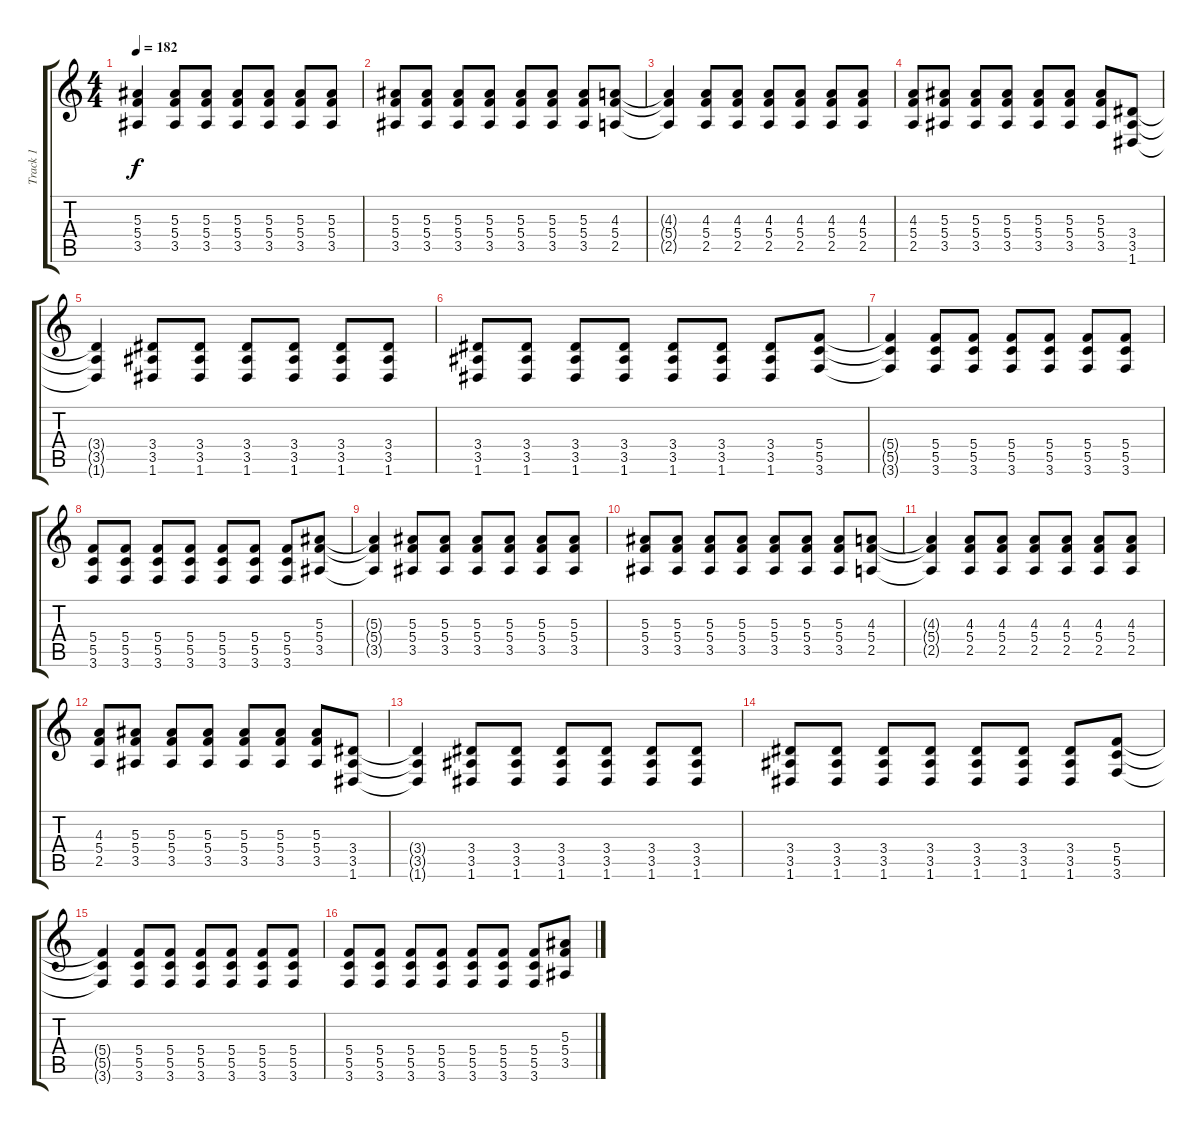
\track ("Track 1" "Track 1") {instrument distortionguitar}
\staff {score tabs}
\tuning (D4 A3 F3 C3 G2 D2) {hide}
\ts (4 4)
\tempo 182
\clef g2
\ks c
(5.3{t} 5.4{t} 3.5{t}).4{dy f} (5.3 5.4 3.5).8 (5.3 5.4 3.5).8 (5.3 5.4 3.5).8 (5.3 5.4 3.5).8 (5.3 5.4 3.5).8 (5.3 5.4 3.5).8 |
(5.3 5.4 3.5).8 (5.3 5.4 3.5).8 (5.3 5.4 3.5).8 (5.3 5.4 3.5).8 (5.3 5.4 3.5).8 (5.3 5.4 3.5).8 (5.3 5.4 3.5).8 (4.3 5.4 2.5).8 |
(4.3{t} 5.4{t} 2.5{t}).4 (4.3 5.4 2.5).8 (4.3 5.4 2.5).8 (4.3 5.4 2.5).8 (4.3 5.4 2.5).8 (4.3 5.4 2.5).8 (4.3 5.4 2.5).8 |
(4.3 5.4 2.5).8 (5.3 5.4 3.5).8 (5.3 5.4 3.5).8 (5.3 5.4 3.5).8 (5.3 5.4 3.5).8 (5.3 5.4 3.5).8 (5.3 5.4 3.5).8 (3.4 3.5 1.6).8 |
(3.4{t} 3.5{t} 1.6{t}).4 (3.4 3.5 1.6).8 (3.4 3.5 1.6).8 (3.4 3.5 1.6).8 (3.4 3.5 1.6).8 (3.4 3.5 1.6).8 (3.4 3.5 1.6).8 |
(3.4 3.5 1.6).8 (3.4 3.5 1.6).8 (3.4 3.5 1.6).8 (3.4 3.5 1.6).8 (3.4 3.5 1.6).8 (3.4 3.5 1.6).8 (3.4 3.5 1.6).8 (5.4 5.5 3.6).8 |
(5.4{t} 5.5{t} 3.6{t}).4 (5.4 5.5 3.6).8 (5.4 5.5 3.6).8 (5.4 5.5 3.6).8 (5.4 5.5 3.6).8 (5.4 5.5 3.6).8 (5.4 5.5 3.6).8 |
(5.4 5.5 3.6).8 (5.4 5.5 3.6).8 (5.4 5.5 3.6).8 (5.4 5.5 3.6).8 (5.4 5.5 3.6).8 (5.4 5.5 3.6).8 (5.4 5.5 3.6).8 (5.3 5.4 3.5).8 |
(5.3{t} 5.4{t} 3.5{t}).4 (5.3 5.4 3.5).8 (5.3 5.4 3.5).8 (5.3 5.4 3.5).8 (5.3 5.4 3.5).8 (5.3 5.4 3.5).8 (5.3 5.4 3.5).8 |
(5.3 5.4 3.5).8 (5.3 5.4 3.5).8 (5.3 5.4 3.5).8 (5.3 5.4 3.5).8 (5.3 5.4 3.5).8 (5.3 5.4 3.5).8 (5.3 5.4 3.5).8 (4.3 5.4 2.5).8 |
(4.3{t} 5.4{t} 2.5{t}).4 (4.3 5.4 2.5).8 (4.3 5.4 2.5).8 (4.3 5.4 2.5).8 (4.3 5.4 2.5).8 (4.3 5.4 2.5).8 (4.3 5.4 2.5).8 |
(4.3 5.4 2.5).8 (5.3 5.4 3.5).8 (5.3 5.4 3.5).8 (5.3 5.4 3.5).8 (5.3 5.4 3.5).8 (5.3 5.4 3.5).8 (5.3 5.4 3.5).8 (3.4 3.5 1.6).8 |
(3.4{t} 3.5{t} 1.6{t}).4 (3.4 3.5 1.6).8 (3.4 3.5 1.6).8 (3.4 3.5 1.6).8 (3.4 3.5 1.6).8 (3.4 3.5 1.6).8 (3.4 3.5 1.6).8 |
(3.4 3.5 1.6).8 (3.4 3.5 1.6).8 (3.4 3.5 1.6).8 (3.4 3.5 1.6).8 (3.4 3.5 1.6).8 (3.4 3.5 1.6).8 (3.4 3.5 1.6).8 (5.4 5.5 3.6).8 |
(5.4{t} 5.5{t} 3.6{t}).4 (5.4 5.5 3.6).8 (5.4 5.5 3.6).8 (5.4 5.5 3.6).8 (5.4 5.5 3.6).8 (5.4 5.5 3.6).8 (5.4 5.5 3.6).8 |
(5.4 5.5 3.6).8 (5.4 5.5 3.6).8 (5.4 5.5 3.6).8 (5.4 5.5 3.6).8 (5.4 5.5 3.6).8 (5.4 5.5 3.6).8 (5.4 5.5 3.6).8 (5.3 5.4 3.5).8
